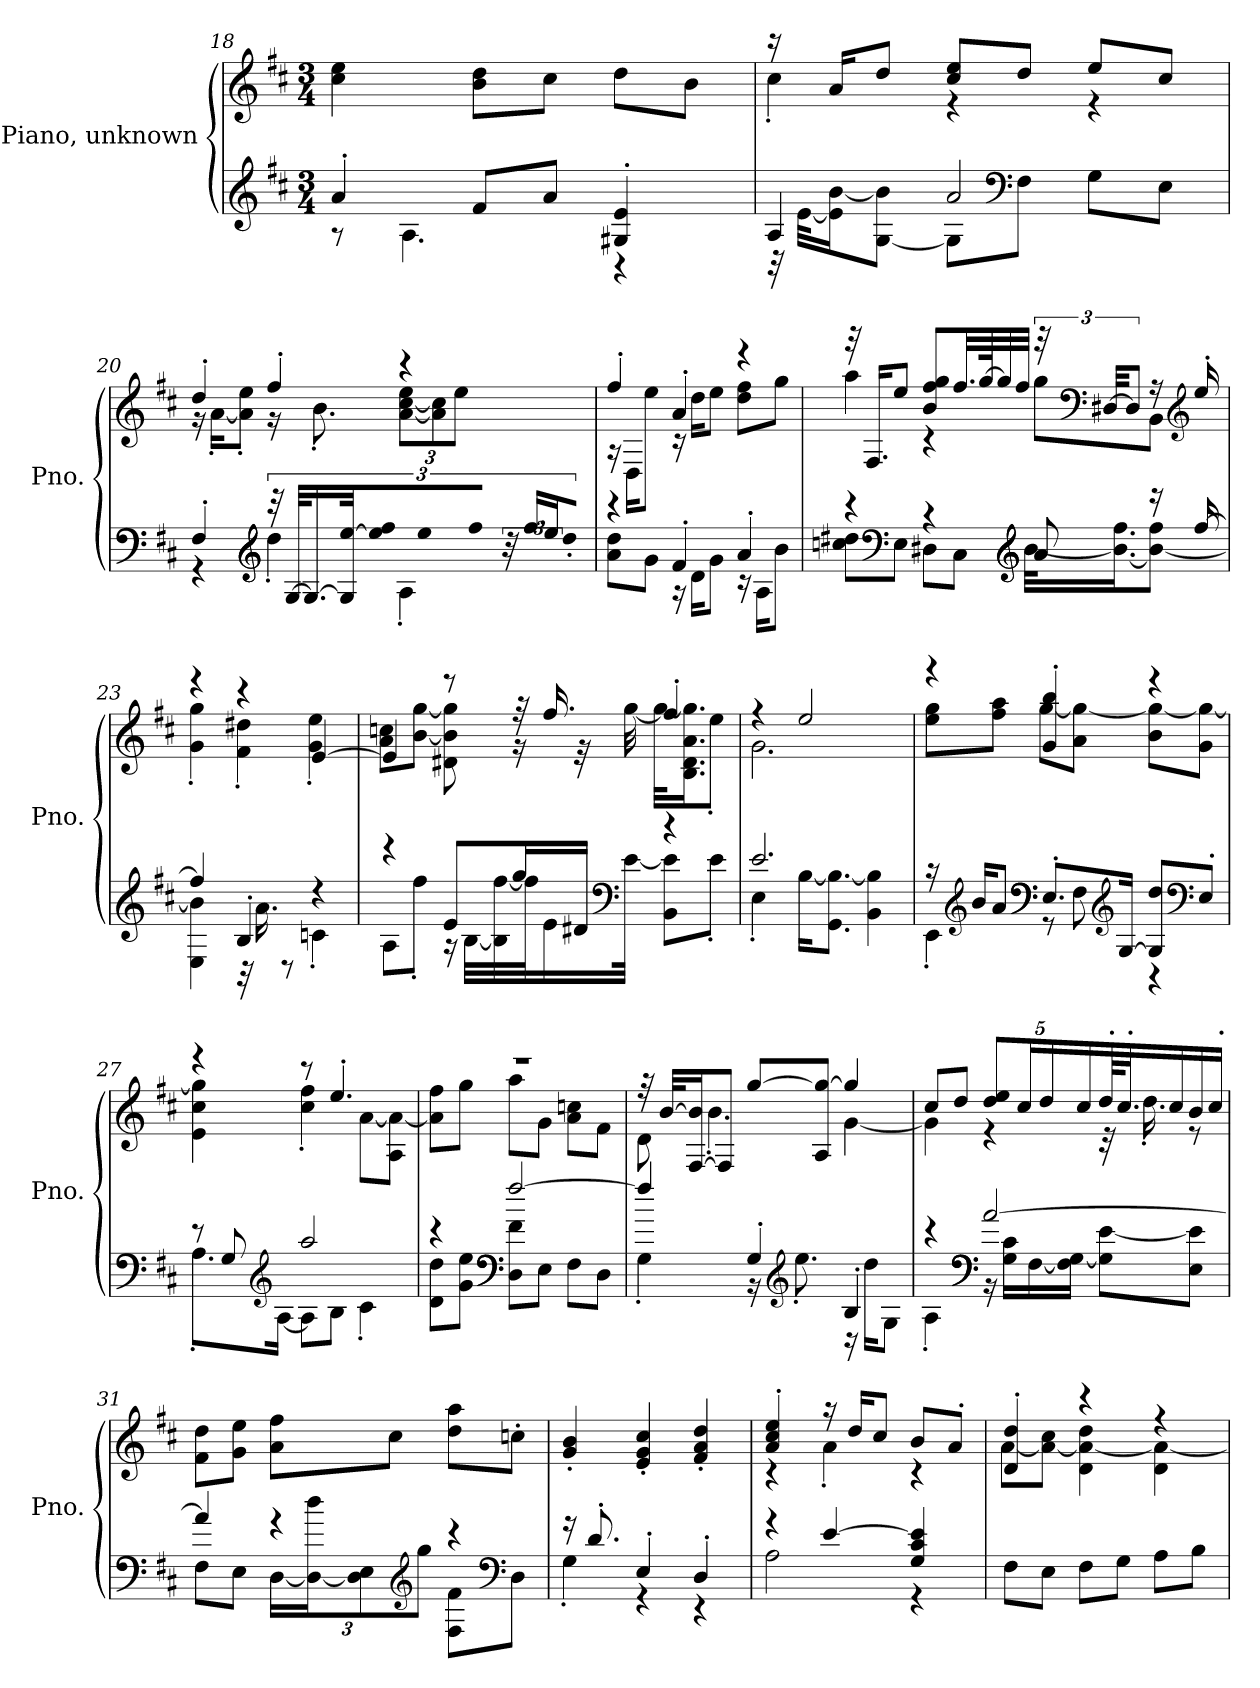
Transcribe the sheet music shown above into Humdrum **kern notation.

**kern	**kern
*part1	*part1
*staff2	*staff1
*I"Piano, unknown	*
*I'Pno.	*
!!LO:PB:g=z
*clefG2	*clefG2
*k[f#c#]	*k[f#c#]
*M3/4	*M3/4
=18	=18
*^	*
4a'/	8r	4cc#\ 4ee\
.	4.A\	.
8f#/L	.	8b\ 8dd\L
8a/J	.	8cc#\J
4G#X/' 4e/'	4r	8dd\L
.	.	8b\J
=19	=19	=19
*	*	*^
4A/	32r	16r	4cc#'\
.	[32e\KLL	.	.
.	16e\] [16b\J	16a/KL	.
.	[8G\ 8b\]J	8dd/J	.
2a/	8G\L]	8cc#/ 8ee/L	4r
*clefF4	*	*	*
.	8F#\J	8dd/J	.
.	8G\L	8ee/L	4r
.	8E\J	8cc#/J	.
=20	=20	=20	=20
4F#'/	4r	4dd'/	16r
.	.	.	[16a'\KL
.	.	.	8a\]' 8ee\'J
*clefG2	*	*	*
48r	4dd'\	4ff#'/	16r
[48G/KLL	.	.	.
24.G/_	.	.	.
.	.	.	8.b'\
48G/] [48ee/K	.	.	.
16ee/] 16ff#/	.	.	.
32ee/L	.	.	.
32ff#/JJJ	.	.	.
*	*	*	*Xbrackettup
48r	4A'\	4r	[12a\ [12cc#\ 12ee\L
24.ff#/LL	.	.	.
24ee/J	.	.	12a\] 12cc#\]
8dd'/J	.	.	.
.	.	.	12ee\J
!!LO:LB:g=z	!!
=21	=21	=21	=21
4r	8a\ 8dd\L	4ff#'/	16r
.	.	.	16D\KL
.	8g\J	.	8ee\J
4f#'/	16r	4a'/	16r
.	16d\KL	.	16dd\KL
.	8g\J	.	8ee\J
4a'/	16r	4r	8dd\ 8ff#\L
.	16A\KL	.	.
.	8b\J	.	8gg\J
=22	=22	=22	=22
4r	8ccn\ 8dd#X\L	32r	4aa\
.	.	16.F#/KL	.
*clefF4	*	*	*
.	8E\J	8ee/J	.
4r	8D#X\L	8b/ 8ff#/ 8gg/L	4r
.	8C#\J	32.ff#/LL	.
.	.	[64gg/K	.
.	.	32gg/]	.
.	.	32ff#/JJJ	.
*clefG2	*	*	*
*	*	*brackettup	*
8a/	[32b\KLL	48r	8gg\L
*	*	*clefF4	*
.	.	[48D#X/KKL	.
.	16.b\_ 16.ff#\J	.	.
.	.	12D#/J]	.
16r	8b\_ 8ff#\J	16r	8BB\J
*	*	*clefG2	*
[16ff#/	.	16ee'/	.
=23	=23	=23	=23
4ff#/]	4E\ 4b\]	4r	4g\' 4gg\'
4B'/	32r	4r	4f#\' 4dd#X\'
.	16.a\	.	.
.	8r	.	.
4r	4cn'\	[4e/	4g\' 4ee\'
!!LO:LB:g=z	!!
=24	=24	=24	=24
4r	8A\L	4e/]	8a\ 8ccn\L
.	8ff#'\J	.	[8b\ [8gg\J
8e/L	16r	8r	8d#X\ 8b\] 8gg\]
.	[32B\LLL	.	.
.	32B\] [32ff#\	.	.
16gg/L	32ff#\J]	32r	16r
.	16e\	16.ff#/	.
16d#X/JJ	.	.	32r
*clefF4	*	*	*
.	[32e\JJk	.	[32gg\
4r	8BB\ 8e\]L	4ff#'/	32gg\KLL_
.	.	.	16.B\ 16.d#\ 16.a\ 16.gg\]J
.	8e'\J	.	8ee'\J
=25	=25	=25	=25
2.e/	4E'\	4r	2.g\
.	[16B\KL	2ee/	.
.	8.GG\ 8.B\_J	.	.
.	4BB\ 4B\]	.	.
=26	=26	=26	=26
16r	4EE'\	4r	8ee\ 8gg\L
*clefG2	*	*	*
16b/KL	.	.	.
8a/J	.	.	8ff#\ 8aa\J
*clefF4	*	*	*
8.E'/L	8r	4g/' 4bb/'	[8gg\L
.	8F#\	.	8a\ 8gg\_J
*clefG2	*	*	*
[16G/Jk	.	.	.
8G/] 8dd/L	4r	4r	8b\ 8gg\_L
*clefF4	*	*	*
8E'/J	.	.	8g\ 8gg\_J
!!LO:LB:g=z	!!
=27	=27	=27	=27
8r	8.A'\L	4r	4e\ 4cc#\ 4gg\]
8G/	.	.	.
*clefG2	*	*	*
.	[16A\Jk	.	.
2aa/	8A\L]	8r	4cc#\' 4ff#\'
.	8B\J	4.ee'/	.
.	4c#'\	.	[8a\L
.	.	.	8A\ 8a\_J
=28	=28	=28	=28
4r	8d\ 8dd\L	2.r	8a\] 8ff#\L
.	8g\ 8ee\J	.	8gg\J
*clefF4	*	*	*
[2ff#/	8D\ 8f#\L	.	8aa\L
.	8E\J	.	8g\J
.	8F#\L	.	8a\ 8ccn\L
.	8D\J	.	8f#\J
=29	=29	=29	=29
4ff#/]	4G'\	32r	8d\
.	.	[32b/KLL	.
.	.	[16F#/ 16b/]J	.
.	.	8F#/J]	4.b'\
4G'/	16r	[8gg/L	.
*clefG2	*	*	*
.	8.ee'\	.	.
.	.	8A/ 8gg/_J	.
4B'/	16r	4gg/]	[4g\
.	16dd\KL	.	.
.	8G\J	.	.
!!LO:LB:g=z	!!
=30	=30	=30	=30
4r	4A'\	8cc#/L	4g\]
.	.	8dd/J	.
*clefF4	*	*	*
*	*	*Xbrackettup	*
[2a/	16r	10dd/ 10ee/L	4r
.	16G\ 16c#\LL	.	.
.	.	20cc#/L	.
.	[16F#\	.	.
.	.	20dd/	.
.	16F#\] [16G\JJ	.	.
.	.	20cc#/	.
.	8G\] [8e\L	64dd'/KL	32r
.	.	32.cc#'/J	.
.	.	.	16.dd'\
.	.	16cc#/	.
.	8E\ 8e\]J	16b/	8r
.	.	16cc#'/JJ	.
*	*	*v	*v
=31	=31	=31
4a/]	8F#\L	8f#\ 8dd\L
.	8E\J	8g\ 8ee\J
*	*Xbrackettup	*
4r	[24D\LL	8a\ 8ff#\L
.	24D\_ 24dd\J	.
.	12D\] 12E\	.
.	.	8cc#\J
*clefG2	*	*
.	12gg\J	.
4r	8F#\ 8f#\L	8dd\ 8aa\L
*clefF4	*	*
.	8D\J	8ccn'\J
=32	=32	=32
16r	4G'\	4g/' 4b/'
8.d'/	.	.
4E'/	4r	4e/' 4g/' 4cc#/'
4D'/	4r	4f#/' 4a/' 4dd/'
=33	=33	=33
*	*	*^
4r	2A\	4a/' 4cc#/' 4ee/'	4r
[4e/	.	16r	4a'\
.	.	16dd/KL	.
.	.	8cc#/J	.
4G/ 4c#/ 4e/]	4r	8b/L	4r
.	.	8a'/J	.
*v	*v	*	*
!!LO:LB:g=z	!!
=34	=34	=34
8F#\L	4d/' 4dd/'	[8a\L
8E\J	.	8a\_ 8cc#\J
8F#\L	4r	4d\ 4a\_ 4dd\
8G\J	.	.
8A\L	4r	4d\ 4a\_
8B\J	.	.
*	*v	*v
=	=
*-	*-
